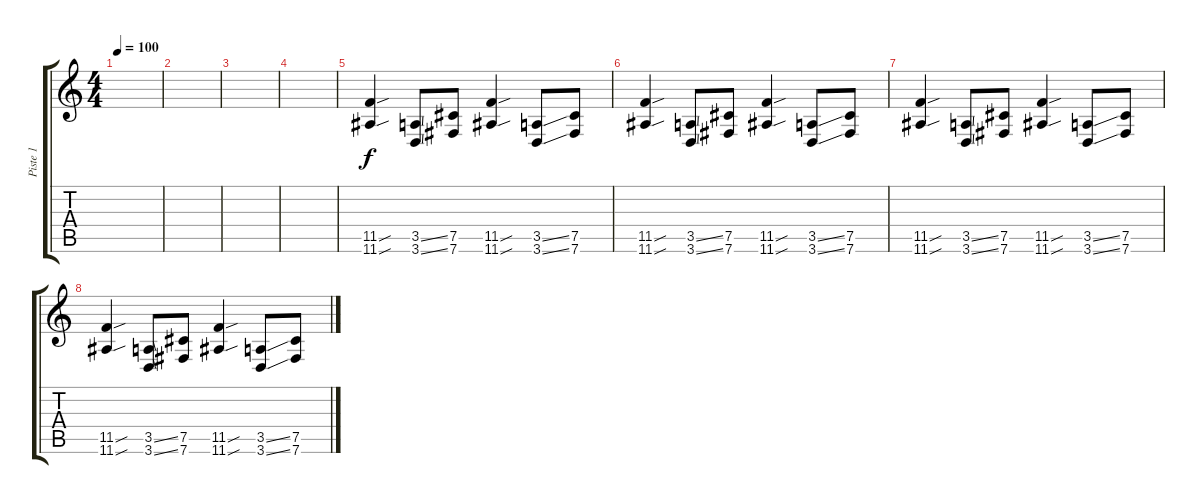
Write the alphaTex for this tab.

\track ("Piste 1" "Piste 1") {instrument distortionguitar}
\staff {score tabs}
\tuning (Db4 Ab3 E3 B2 Gb2 B1) {hide}
\ts (4 4)
\tempo 100
\clef g2
\ks c
|
|
|
|
(11.5{sou} 11.6{sou}).4 (3.5{ss} 3.6{ss}).8 (7.5 7.6).8 (11.5{sou} 11.6{sou}).4 (3.5{ss} 3.6{ss}).8 (7.5 7.6).8 |
(11.5{sou} 11.6{sou}).4 (3.5{ss} 3.6{ss}).8 (7.5 7.6).8 (11.5{sou} 11.6{sou}).4 (3.5{ss} 3.6{ss}).8 (7.5 7.6).8 |
(11.5{sou} 11.6{sou}).4 (3.5{ss} 3.6{ss}).8 (7.5 7.6).8 (11.5{sou} 11.6{sou}).4 (3.5{ss} 3.6{ss}).8 (7.5 7.6).8 |
(11.5{sou} 11.6{sou}).4 (3.5{ss} 3.6{ss}).8 (7.5 7.6).8 (11.5{sou} 11.6{sou}).4 (3.5{ss} 3.6{ss}).8 (7.5 7.6).8
